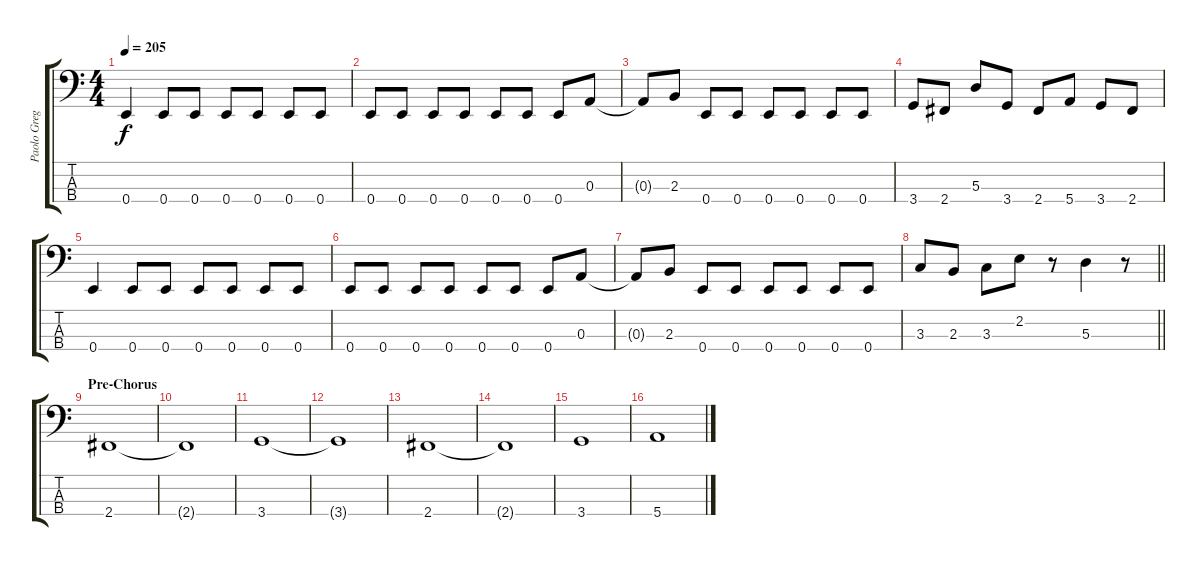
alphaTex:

\track ("Paolo Gregoletto" "Paolo Greg") {instrument electricbassfinger}
\staff {score tabs}
\tuning (G2 D2 A1 E1) {hide}
\ts (4 4)
\tempo 205
\clef f4
\ks c
0.4.4{dy f} 0.4.8 0.4.8 0.4.8 0.4.8 0.4.8 0.4.8 |
0.4.8 0.4.8 0.4.8 0.4.8 0.4.8 0.4.8 0.4.8 0.3.8 |
0.3{t}.8 2.3.8 0.4.8 0.4.8 0.4.8 0.4.8 0.4.8 0.4.8 |
3.4.8 2.4.8 5.3.8 3.4.8 2.4.8 5.4.8 3.4.8 2.4.8 |
0.4.4 0.4.8 0.4.8 0.4.8 0.4.8 0.4.8 0.4.8 |
0.4.8 0.4.8 0.4.8 0.4.8 0.4.8 0.4.8 0.4.8 0.3.8 |
0.3{t}.8 2.3.8 0.4.8 0.4.8 0.4.8 0.4.8 0.4.8 0.4.8 |
\barLineRight lightlight
3.3.8 2.3.8 3.3.8 2.2.8 r.8 5.3.4 r.8 |
\section ("" "Pre-Chorus")
2.4.1 |
2.4{t}.1 |
3.4.1 |
3.4{t}.1 |
2.4.1 |
2.4{t}.1 |
3.4.1 |
5.4.1
